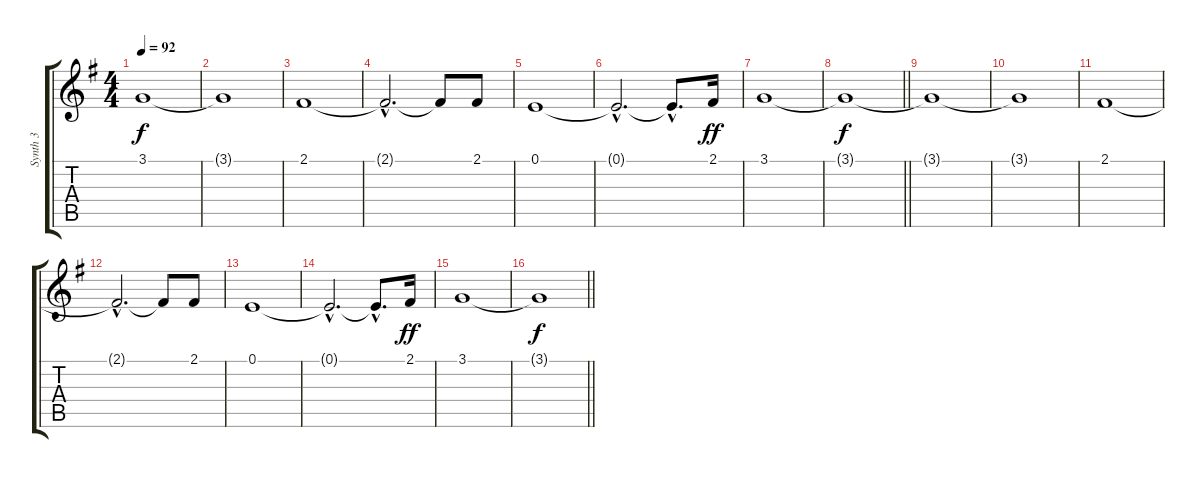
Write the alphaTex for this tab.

\track ("Synth 3" "Synth 3") {instrument pad7halo}
\staff {score tabs}
\tuning (E4 B3 G3 D3 A2 E2) {hide}
\ts (4 4)
\tempo 92
\clef g2
\ks g
3.1{t}.1{dy f} |
3.1{t}.1 |
2.1.1 |
2.1{hac t}.2{d} 2.1{t}.8 2.1.8 |
0.1.1 |
0.1{hac t}.2{d} 0.1{hac t}.8{d} 2.1.16{dy ff} |
3.1.1 |
\barLineRight lightlight
3.1{t}.1{dy f} |
3.1{t}.1 |
3.1{t}.1 |
2.1.1 |
2.1{hac t}.2{d} 2.1{t}.8 2.1.8 |
0.1.1 |
0.1{hac t}.2{d} 0.1{hac t}.8{d} 2.1.16{dy ff} |
3.1.1 |
\barLineRight lightlight
3.1{t}.1{dy f}
